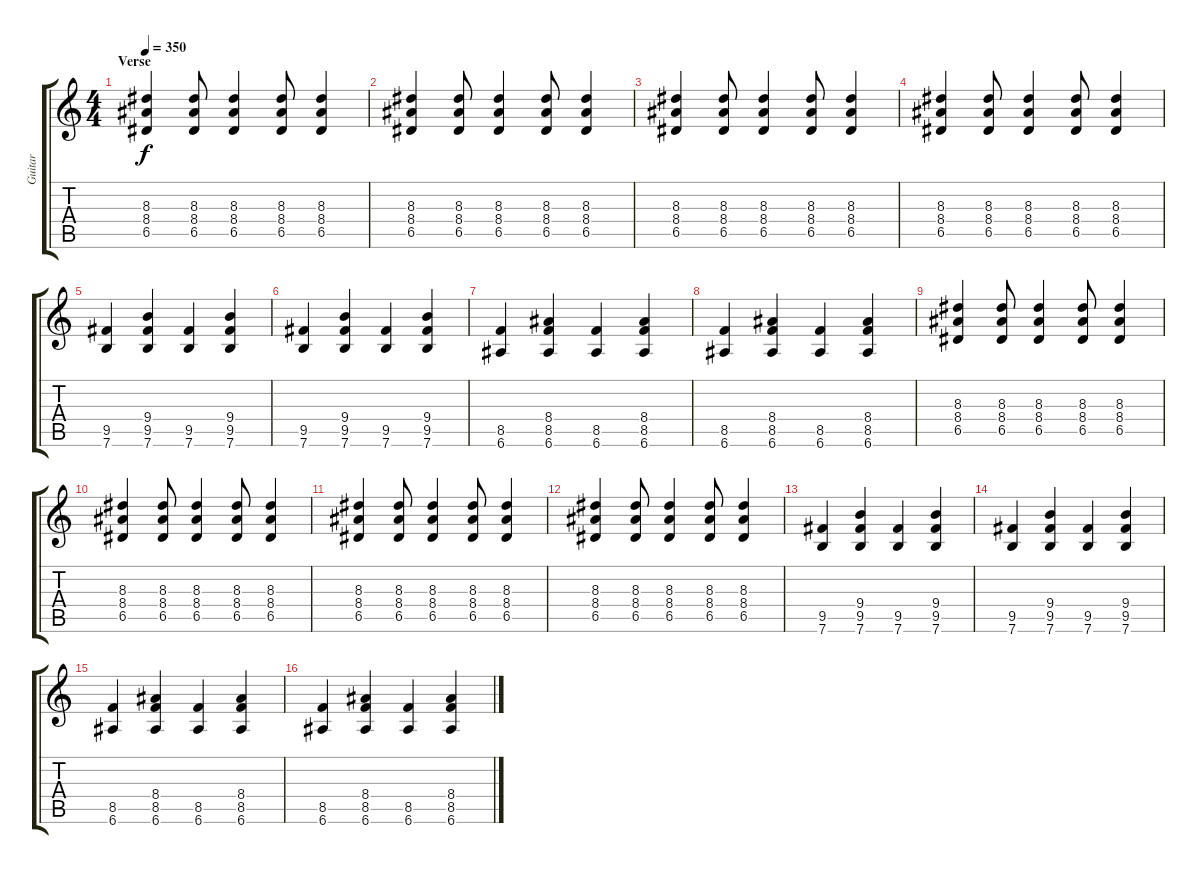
\track ("Guitar" "Guitar") {instrument distortionguitar}
\staff {score tabs}
\tuning (E4 B3 G3 D3 A2 E2) {hide}
\ts (4 4)
\section ("" "Verse")
\tempo 350
\clef g2
\ks c
(8.3 8.4 6.5).4{dy f} (8.3 8.4 6.5).8 (8.3 8.4 6.5).4 (8.3 8.4 6.5).8 (8.3 8.4 6.5).4 |
(8.3 8.4 6.5).4 (8.3 8.4 6.5).8 (8.3 8.4 6.5).4 (8.3 8.4 6.5).8 (8.3 8.4 6.5).4 |
(8.3 8.4 6.5).4 (8.3 8.4 6.5).8 (8.3 8.4 6.5).4 (8.3 8.4 6.5).8 (8.3 8.4 6.5).4 |
(8.3 8.4 6.5).4 (8.3 8.4 6.5).8 (8.3 8.4 6.5).4 (8.3 8.4 6.5).8 (8.3 8.4 6.5).4 |
(9.5 7.6).4 (9.4 9.5 7.6).4 (9.5 7.6).4 (9.4 9.5 7.6).4 |
(9.5 7.6).4 (9.4 9.5 7.6).4 (9.5 7.6).4 (9.4 9.5 7.6).4 |
(8.5 6.6).4 (8.4 8.5 6.6).4 (8.5 6.6).4 (8.4 8.5 6.6).4 |
(8.5 6.6).4 (8.4 8.5 6.6).4 (8.5 6.6).4 (8.4 8.5 6.6).4 |
(8.3 8.4 6.5).4 (8.3 8.4 6.5).8 (8.3 8.4 6.5).4 (8.3 8.4 6.5).8 (8.3 8.4 6.5).4 |
(8.3 8.4 6.5).4 (8.3 8.4 6.5).8 (8.3 8.4 6.5).4 (8.3 8.4 6.5).8 (8.3 8.4 6.5).4 |
(8.3 8.4 6.5).4 (8.3 8.4 6.5).8 (8.3 8.4 6.5).4 (8.3 8.4 6.5).8 (8.3 8.4 6.5).4 |
(8.3 8.4 6.5).4 (8.3 8.4 6.5).8 (8.3 8.4 6.5).4 (8.3 8.4 6.5).8 (8.3 8.4 6.5).4 |
(9.5 7.6).4 (9.4 9.5 7.6).4 (9.5 7.6).4 (9.4 9.5 7.6).4 |
(9.5 7.6).4 (9.4 9.5 7.6).4 (9.5 7.6).4 (9.4 9.5 7.6).4 |
(8.5 6.6).4 (8.4 8.5 6.6).4 (8.5 6.6).4 (8.4 8.5 6.6).4 |
(8.5 6.6).4 (8.4 8.5 6.6).4 (8.5 6.6).4 (8.4 8.5 6.6).4
